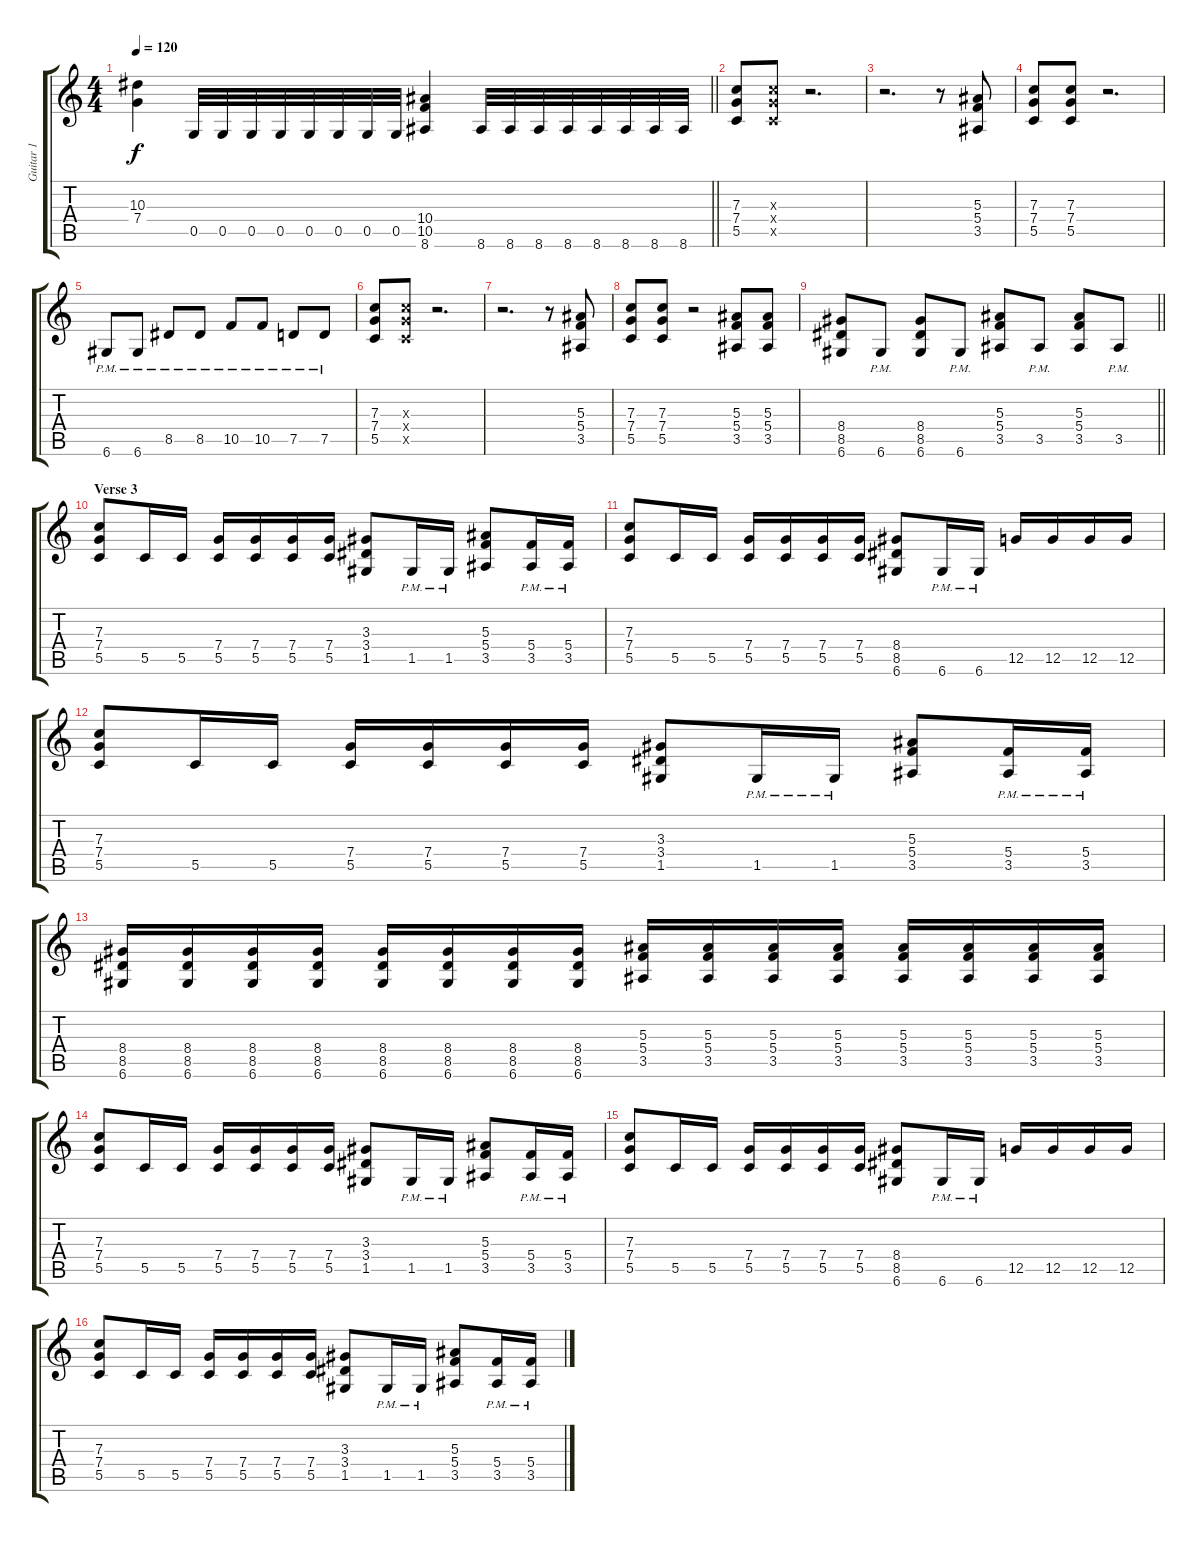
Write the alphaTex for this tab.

\track ("Guitar 1" "Guitar 1") {instrument distortionguitar}
\staff {score tabs}
\tuning (D4 A3 F3 C3 G2 D2) {hide}
\ts (4 4)
\tempo 120
\clef g2
\barLineRight lightlight
\ks c
(10.3 7.4).4{dy f} 0.5.32 0.5.32 0.5.32 0.5.32 0.5.32 0.5.32 0.5.32 0.5.32 (10.4 10.5 8.6).4 8.6.32 8.6.32 8.6.32 8.6.32 8.6.32 8.6.32 8.6.32 8.6.32 |
\section ("" "")
(7.3 7.4 5.5).8 (7.3{x} 7.4{x} 5.5{x}).8 r.2{d} |
r.2{d} r.8 (5.3 5.4 3.5).8 |
(7.3 7.4 5.5).8 (7.3 7.4 5.5).8 r.2{d} |
6.6{pm}.8 6.6{pm}.8 8.5{pm}.8 8.5{pm}.8 10.5{pm}.8 10.5{pm}.8 7.5{pm}.8 7.5{pm}.8 |
(7.3 7.4 5.5).8 (7.3{x} 7.4{x} 5.5{x}).8 r.2{d} |
r.2{d} r.8 (5.3 5.4 3.5).8 |
(7.3 7.4 5.5).8 (7.3 7.4 5.5).8 r.2 (5.3 5.4 3.5).8 (5.3 5.4 3.5).8 |
\barLineRight lightlight
(8.4 8.5 6.6).8 6.6{pm}.8 (8.4 8.5 6.6).8 6.6{pm}.8 (5.3 5.4 3.5).8 3.5{pm}.8 (5.3 5.4 3.5).8 3.5{pm}.8 |
\section ("" "Verse 3")
(7.3 7.4 5.5).8 5.5.16 5.5.16 (7.4 5.5).16 (7.4 5.5).16 (7.4 5.5).16 (7.4 5.5).16 (3.3 3.4 1.5).8 1.5{pm}.16 1.5{pm}.16 (5.3 5.4 3.5).8 (5.4{pm} 3.5{pm}).16 (5.4{pm} 3.5{pm}).16 |
(7.3 7.4 5.5).8 5.5.16 5.5.16 (7.4 5.5).16 (7.4 5.5).16 (7.4 5.5).16 (7.4 5.5).16 (8.4 8.5 6.6).8 6.6{pm}.16 6.6{pm}.16 12.5.16 12.5.16 12.5.16 12.5.16 |
(7.3 7.4 5.5).8 5.5.16 5.5.16 (7.4 5.5).16 (7.4 5.5).16 (7.4 5.5).16 (7.4 5.5).16 (3.3 3.4 1.5).8 1.5{pm}.16 1.5{pm}.16 (5.3 5.4 3.5).8 (5.4{pm} 3.5{pm}).16 (5.4{pm} 3.5{pm}).16 |
(8.4 8.5 6.6).16 (8.4 8.5 6.6).16 (8.4 8.5 6.6).16 (8.4 8.5 6.6).16 (8.4 8.5 6.6).16 (8.4 8.5 6.6).16 (8.4 8.5 6.6).16 (8.4 8.5 6.6).16 (5.3 5.4 3.5).16 (5.3 5.4 3.5).16 (5.3 5.4 3.5).16 (5.3 5.4 3.5).16 (5.3 5.4 3.5).16 (5.3 5.4 3.5).16 (5.3 5.4 3.5).16 (5.3 5.4 3.5).16 |
(7.3 7.4 5.5).8 5.5.16 5.5.16 (7.4 5.5).16 (7.4 5.5).16 (7.4 5.5).16 (7.4 5.5).16 (3.3 3.4 1.5).8 1.5{pm}.16 1.5{pm}.16 (5.3 5.4 3.5).8 (5.4{pm} 3.5{pm}).16 (5.4{pm} 3.5{pm}).16 |
(7.3 7.4 5.5).8 5.5.16 5.5.16 (7.4 5.5).16 (7.4 5.5).16 (7.4 5.5).16 (7.4 5.5).16 (8.4 8.5 6.6).8 6.6{pm}.16 6.6{pm}.16 12.5.16 12.5.16 12.5.16 12.5.16 |
(7.3 7.4 5.5).8 5.5.16 5.5.16 (7.4 5.5).16 (7.4 5.5).16 (7.4 5.5).16 (7.4 5.5).16 (3.3 3.4 1.5).8 1.5{pm}.16 1.5{pm}.16 (5.3 5.4 3.5).8 (5.4{pm} 3.5{pm}).16 (5.4{pm} 3.5{pm}).16
